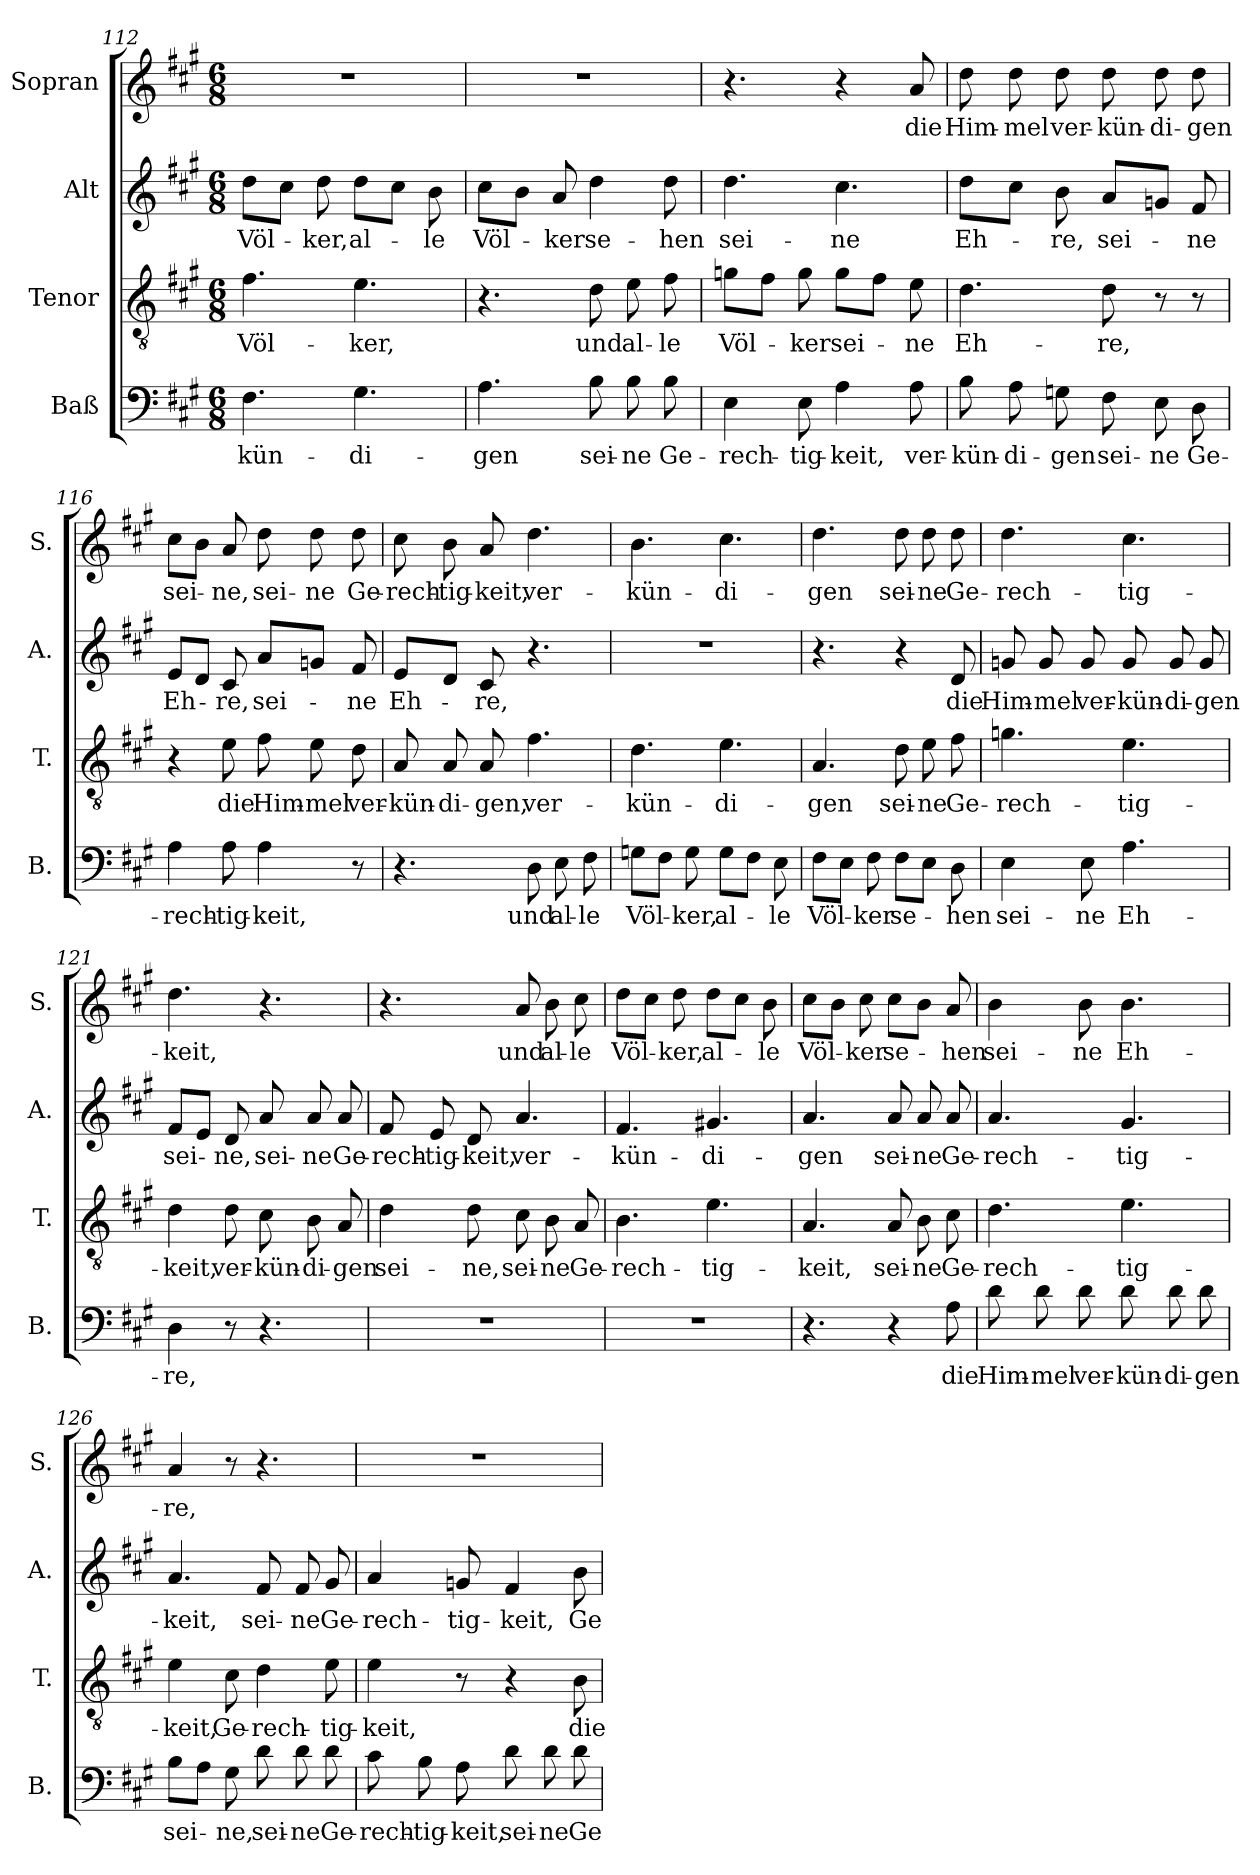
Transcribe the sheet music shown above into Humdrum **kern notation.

**kern	**text	**kern	**text	**kern	**text	**kern	**text
*part4	*part4	*part3	*part3	*part2	*part2	*part1	*part1
*staff4	*staff4	*staff3	*staff3	*staff2	*staff2	*staff1	*staff1
*I"Baß	*	*I"Tenor	*	*I"Alt	*	*I"Sopran	*
*I'B.	*	*I'T.	*	*I'A.	*	*I'S.	*
*clefF4	*	*clefGv2	*	*clefG2	*	*clefG2	*
*k[f#c#g#]	*	*k[f#c#g#]	*	*k[f#c#g#]	*	*k[f#c#g#]	*
*A:	*	*A:	*	*A:	*	*A:	*
*M6/8	*	*M6/8	*	*M6/8	*	*M6/8	*
=112	=112	=112	=112	=112	=112	=112	=112
!	!LO:LY:b	!	!LO:LY:b	!	!LO:LY:b	!	!
4.F#\	-kün-	4.f#\	Völ-	8dd\L	Völ-	2.r	.
.	.	.	.	8cc#\J	.	.	.
!	!	!	!	!	!LO:LY:b	!	!
.	.	.	.	8dd\	-ker,	.	.
!	!LO:LY:b	!	!LO:LY:b	!	!LO:LY:b	!	!
4.G#\	-di-	4.e\	-ker,	8dd\L	al-	.	.
.	.	.	.	8cc#\J	.	.	.
!	!	!	!	!	!LO:LY:b	!	!
.	.	.	.	8b\	-le	.	.
!!LO:LB:g=z
=113	=113	=113	=113	=113	=113	=113	=113
!	!LO:LY:b	!	!	!	!LO:LY:b	!	!
4.A\	-gen	4.r	.	8cc#\L	Völ-	2.r	.
.	.	.	.	8b\J	.	.	.
!	!	!	!	!	!LO:LY:b	!	!
.	.	.	.	8a/	-ker	.	.
!	!LO:LY:b	!	!LO:LY:b	!	!LO:LY:b	!	!
8B\	sei-	8d\	und	4dd\	se-	.	.
!	!LO:LY:b	!	!LO:LY:b	!	!	!	!
8B\	-ne	8e\	al-	.	.	.	.
!	!LO:LY:b	!	!LO:LY:b	!	!LO:LY:b	!	!
8B\	Ge-	8f#\	-le	8dd\	-hen	.	.
=114	=114	=114	=114	=114	=114	=114	=114
!	!LO:LY:b	!	!LO:LY:b	!	!LO:LY:b	!	!
4E\	-rech-	8gn\L	Völ-	4.dd\	sei-	4.r	.
.	.	8f#\J	.	.	.	.	.
!	!LO:LY:b	!	!LO:LY:b	!	!	!	!
8E\	-tig-	8g\	-ker	.	.	.	.
!	!LO:LY:b	!	!LO:LY:b	!	!LO:LY:b	!	!
4A\	-keit,	8g\L	sei-	4.cc#\	-ne	4r	.
.	.	8f#\J	.	.	.	.	.
!	!LO:LY:b	!	!LO:LY:b	!	!	!	!LO:LY:b
8A\	ver-	8e\	-ne	.	.	8a/	die
=115	=115	=115	=115	=115	=115	=115	=115
!	!LO:LY:b	!	!LO:LY:b	!	!LO:LY:b	!	!LO:LY:b
8B\	-kün-	4.d\	Eh-	8dd\L	Eh-	8dd\	Him-
!	!LO:LY:b	!	!	!	!	!	!LO:LY:b
8A\	-di-	.	.	8cc#\J	.	8dd\	-mel
!	!LO:LY:b	!	!	!	!LO:LY:b	!	!LO:LY:b
8Gn\	-gen	.	.	8b\	-re,	8dd\	ver-
!	!LO:LY:b	!	!LO:LY:b	!	!LO:LY:b	!	!LO:LY:b
8F#\	sei-	8d\	-re,	8a/L	sei-	8dd\	-kün-
!	!LO:LY:b	!	!	!	!	!	!LO:LY:b
8E\	-ne	8r	.	8gn/J	.	8dd\	-di-
!	!LO:LY:b	!	!	!	!LO:LY:b	!	!LO:LY:b
8D\	Ge-	8r	.	8f#/	-ne	8dd\	-gen
=116	=116	=116	=116	=116	=116	=116	=116
!	!LO:LY:b	!	!	!	!LO:LY:b	!	!LO:LY:b
4A\	-rech-	4r	.	8e/L	Eh-	8cc#\L	sei-
.	.	.	.	8d/J	.	8b\J	.
!	!LO:LY:b	!	!LO:LY:b	!	!LO:LY:b	!	!LO:LY:b
8A\	-tig-	8e\	die	8c#/	-re,	8a/	-ne,
!	!LO:LY:b	!	!LO:LY:b	!	!LO:LY:b	!	!LO:LY:b
4A\	-keit,	8f#\	Him-	8a/L	sei-	8dd\	sei-
!	!	!	!LO:LY:b	!	!	!	!LO:LY:b
.	.	8e\	-mel	8gn/J	.	8dd\	-ne
!	!	!	!LO:LY:b	!	!LO:LY:b	!	!LO:LY:b
8r	.	8d\	ver-	8f#/	-ne	8dd\	Ge-
!!LO:LB:g=z
=117	=117	=117	=117	=117	=117	=117	=117
!	!	!	!LO:LY:b	!	!LO:LY:b	!	!LO:LY:b
4.r	.	8A/	-kün-	8e/L	Eh-	8cc#\	-rech-
!	!	!	!LO:LY:b	!	!	!	!LO:LY:b
.	.	8A/	-di-	8d/J	.	8b\	-tig-
!	!	!	!LO:LY:b	!	!LO:LY:b	!	!LO:LY:b
.	.	8A/	-gen,	8c#/	-re,	8a/	-keit,
!	!LO:LY:b	!	!LO:LY:b	!	!	!	!LO:LY:b
8D\	und	4.f#\	ver-	4.r	.	4.dd\	ver-
!	!LO:LY:b	!	!	!	!	!	!
8E\	al-	.	.	.	.	.	.
!	!LO:LY:b	!	!	!	!	!	!
8F#\	-le	.	.	.	.	.	.
=118	=118	=118	=118	=118	=118	=118	=118
!	!LO:LY:b	!	!LO:LY:b	!	!	!	!LO:LY:b
8Gn\L	Völ-	4.d\	-kün-	2.r	.	4.b\	-kün-
8F#\J	.	.	.	.	.	.	.
!	!LO:LY:b	!	!	!	!	!	!
8G\	-ker,	.	.	.	.	.	.
!	!LO:LY:b	!	!LO:LY:b	!	!	!	!LO:LY:b
8G\L	al-	4.e\	-di-	.	.	4.cc#\	-di-
8F#\J	.	.	.	.	.	.	.
!	!LO:LY:b	!	!	!	!	!	!
8E\	-le	.	.	.	.	.	.
=119	=119	=119	=119	=119	=119	=119	=119
!	!LO:LY:b	!	!LO:LY:b	!	!	!	!LO:LY:b
8F#\L	Völ-	4.A/	-gen	4.r	.	4.dd\	-gen
8E\J	.	.	.	.	.	.	.
!	!LO:LY:b	!	!	!	!	!	!
8F#\	-ker	.	.	.	.	.	.
!	!LO:LY:b	!	!LO:LY:b	!	!	!	!LO:LY:b
8F#\L	se-	8d\	sei-	4r	.	8dd\	sei-
!	!	!	!LO:LY:b	!	!	!	!LO:LY:b
8E\J	.	8e\	-ne	.	.	8dd\	-ne
!	!LO:LY:b	!	!LO:LY:b	!	!LO:LY:b	!	!LO:LY:b
8D\	-hen	8f#\	Ge-	8d/	die	8dd\	Ge-
=120	=120	=120	=120	=120	=120	=120	=120
!	!LO:LY:b	!	!LO:LY:b	!	!LO:LY:b	!	!LO:LY:b
4E\	sei-	4.gn\	-rech-	8gn/	Him-	4.dd\	-rech-
!	!	!	!	!	!LO:LY:b	!	!
.	.	.	.	8g/	-mel	.	.
!	!LO:LY:b	!	!	!	!LO:LY:b	!	!
8E\	-ne	.	.	8g/	ver-	.	.
!	!LO:LY:b	!	!LO:LY:b	!	!LO:LY:b	!	!LO:LY:b
4.A\	Eh-	4.e\	-tig-	8g/	-kün-	4.cc#\	-tig-
!	!	!	!	!	!LO:LY:b	!	!
.	.	.	.	8g/	-di-	.	.
!	!	!	!	!	!LO:LY:b	!	!
.	.	.	.	8g/	-gen	.	.
!!LO:PB:g=z
=121	=121	=121	=121	=121	=121	=121	=121
!	!LO:LY:b	!	!LO:LY:b	!	!LO:LY:b	!	!LO:LY:b
4D\	-re,	4d\	-keit,	8f#/L	sei-	4.dd\	-keit,
.	.	.	.	8e/J	.	.	.
!	!	!	!LO:LY:b	!	!LO:LY:b	!	!
8r	.	8d\	ver-	8d/	-ne,	.	.
!	!	!	!LO:LY:b	!	!LO:LY:b	!	!
4.r	.	8c#\	-kün-	8a/	sei-	4.r	.
!	!	!	!LO:LY:b	!	!LO:LY:b	!	!
.	.	8B\	-di-	8a/	-ne	.	.
!	!	!	!LO:LY:b	!	!LO:LY:b	!	!
.	.	8A/	-gen	8a/	Ge-	.	.
=122	=122	=122	=122	=122	=122	=122	=122
!	!	!	!LO:LY:b	!	!LO:LY:b	!	!
2.r	.	4d\	sei-	8f#/	-rech-	4.r	.
!	!	!	!	!	!LO:LY:b	!	!
.	.	.	.	8e/	-tig-	.	.
!	!	!	!LO:LY:b	!	!LO:LY:b	!	!
.	.	8d\	-ne,	8d/	-keit,	.	.
!	!	!	!LO:LY:b	!	!LO:LY:b	!	!LO:LY:b
.	.	8c#\	sei-	4.a/	ver-	8a/	und
!	!	!	!LO:LY:b	!	!	!	!LO:LY:b
.	.	8B\	-ne	.	.	8b\	al-
!	!	!	!LO:LY:b	!	!	!	!LO:LY:b
.	.	8A/	Ge-	.	.	8cc#\	-le
=123	=123	=123	=123	=123	=123	=123	=123
!	!	!	!LO:LY:b	!	!LO:LY:b	!	!LO:LY:b
2.r	.	4.B\	-rech-	4.f#/	-kün-	8dd\L	Völ-
.	.	.	.	.	.	8cc#\J	.
!	!	!	!	!	!	!	!LO:LY:b
.	.	.	.	.	.	8dd\	-ker,
!	!	!	!LO:LY:b	!	!LO:LY:b	!	!LO:LY:b
.	.	4.e\	-tig-	4.g#X/	-di-	8dd\L	al-
.	.	.	.	.	.	8cc#\J	.
!	!	!	!	!	!	!	!LO:LY:b
.	.	.	.	.	.	8b\	-le
=124	=124	=124	=124	=124	=124	=124	=124
!	!	!	!LO:LY:b	!	!LO:LY:b	!	!LO:LY:b
4.r	.	4.A/	-keit,	4.a/	-gen	8cc#\L	Völ-
.	.	.	.	.	.	8b\J	.
!	!	!	!	!	!	!	!LO:LY:b
.	.	.	.	.	.	8cc#\	-ker
!	!	!	!LO:LY:b	!	!LO:LY:b	!	!LO:LY:b
4r	.	8A/	sei-	8a/	sei-	8cc#\L	se-
!	!	!	!LO:LY:b	!	!LO:LY:b	!	!
.	.	8B\	-ne	8a/	-ne	8b\J	.
!	!LO:LY:b	!	!LO:LY:b	!	!LO:LY:b	!	!LO:LY:b
8A\	die	8c#\	Ge-	8a/	Ge-	8a/	-hen
!!LO:LB:g=z
=125	=125	=125	=125	=125	=125	=125	=125
!	!LO:LY:b	!	!LO:LY:b	!	!LO:LY:b	!	!LO:LY:b
8d\	Him-	4.d\	-rech-	4.a/	-rech-	4b\	sei-
!	!LO:LY:b	!	!	!	!	!	!
8d\	-mel	.	.	.	.	.	.
!	!LO:LY:b	!	!	!	!	!	!LO:LY:b
8d\	ver-	.	.	.	.	8b\	-ne
!	!LO:LY:b	!	!LO:LY:b	!	!LO:LY:b	!	!LO:LY:b
8d\	-kün-	4.e\	-tig-	4.g#/	-tig-	4.b\	Eh-
!	!LO:LY:b	!	!	!	!	!	!
8d\	-di-	.	.	.	.	.	.
!	!LO:LY:b	!	!	!	!	!	!
8d\	-gen	.	.	.	.	.	.
=126	=126	=126	=126	=126	=126	=126	=126
!	!LO:LY:b	!	!LO:LY:b	!	!LO:LY:b	!	!LO:LY:b
8B\L	sei-	4e\	-keit,	4.a/	-keit,	4a/	-re,
8A\J	.	.	.	.	.	.	.
!	!LO:LY:b	!	!LO:LY:b	!	!	!	!
8G#\	-ne,	8c#\	Ge-	.	.	8r	.
!	!LO:LY:b	!	!LO:LY:b	!	!LO:LY:b	!	!
8d\	sei-	4d\	-rech-	8f#/	sei-	4.r	.
!	!LO:LY:b	!	!	!	!LO:LY:b	!	!
8d\	-ne	.	.	8f#/	-ne	.	.
!	!LO:LY:b	!	!LO:LY:b	!	!LO:LY:b	!	!
8d\	Ge-	8e\	-tig-	8g#/	Ge-	.	.
=127	=127	=127	=127	=127	=127	=127	=127
!	!LO:LY:b	!	!LO:LY:b	!	!LO:LY:b	!	!
8c#\	-rech-	4e\	-keit,	4a/	-rech-	2.r	.
!	!LO:LY:b	!	!	!	!	!	!
8B\	-tig-	.	.	.	.	.	.
!	!LO:LY:b	!	!	!	!LO:LY:b	!	!
8A\	-keit,	8r	.	8gn/	-tig-	.	.
!	!LO:LY:b	!	!	!	!LO:LY:b	!	!
8d\	sei-	4r	.	4f#/	-keit,	.	.
!	!LO:LY:b	!	!	!	!	!	!
8d\	-ne	.	.	.	.	.	.
!	!LO:LY:b	!	!LO:LY:b	!	!LO:LY:b	!	!
8d\	Ge-	8B\	die	8b\	Ge-	.	.
=	=	=	=	=	=	=	=
*-	*-	*-	*-	*-	*-	*-	*-
